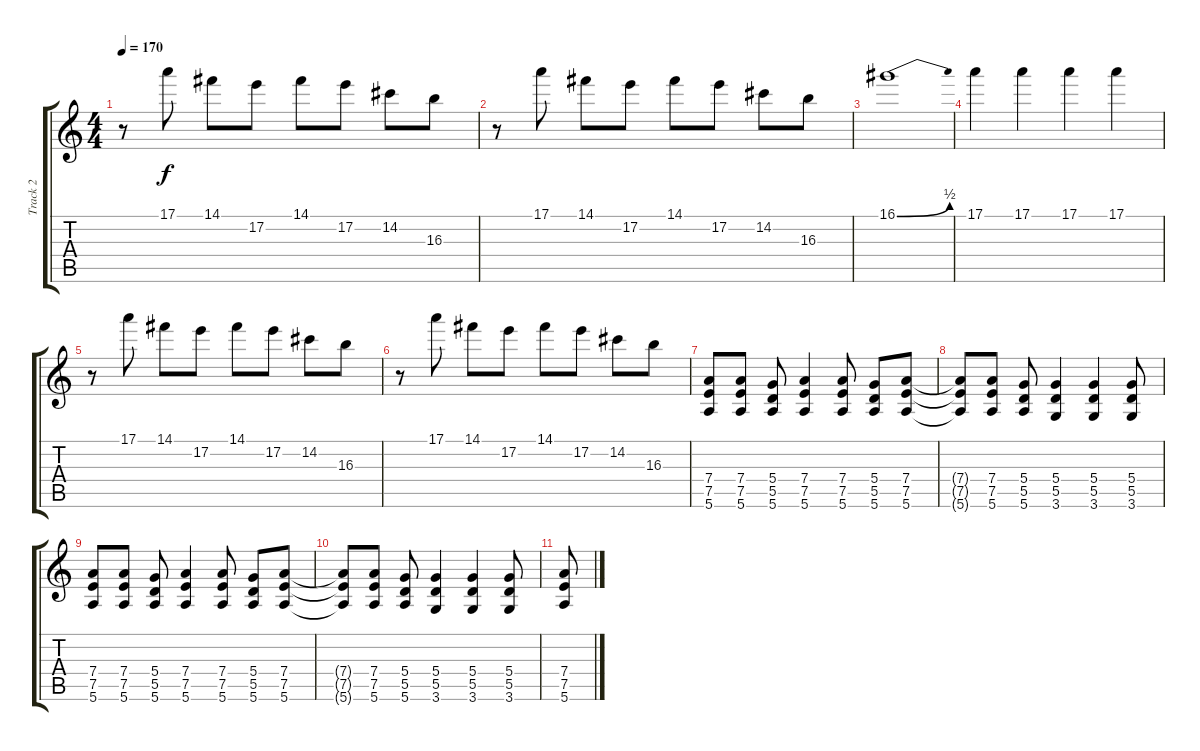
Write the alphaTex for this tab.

\track ("Track 2" "Track 2") {instrument overdrivenguitar}
\staff {score tabs}
\tuning (E4 B3 G3 D3 A2 E2) {hide}
\ts (4 4)
\tempo 170
\clef g2
\ks c
r.8{dy f} 17.1.8 14.1.8 17.2.8 14.1.8 17.2.8 14.2.8 16.3.8 |
r.8 17.1.8 14.1.8 17.2.8 14.1.8 17.2.8 14.2.8 16.3.8 |
16.1{be (bend 0 0 60 2)}.1 |
17.1.4 17.1.4 17.1.4 17.1.4 |
r.8 17.1.8 14.1.8 17.2.8 14.1.8 17.2.8 14.2.8 16.3.8 |
r.8 17.1.8 14.1.8 17.2.8 14.1.8 17.2.8 14.2.8 16.3.8 |
(7.4 7.5 5.6).8 (7.4 7.5 5.6).8 (5.4 5.5 5.6).8 (7.4 7.5 5.6).4 (7.4 7.5 5.6).8 (5.4 5.5 5.6).8 (7.4 7.5 5.6).8 |
(7.4{t} 7.5{t} 5.6{t}).8 (7.4 7.5 5.6).8 (5.4 5.5 5.6).8 (5.4 5.5 3.6).4 (5.4 5.5 3.6).4 (5.4 5.5 3.6).8 |
(7.4 7.5 5.6).8 (7.4 7.5 5.6).8 (5.4 5.5 5.6).8 (7.4 7.5 5.6).4 (7.4 7.5 5.6).8 (5.4 5.5 5.6).8 (7.4 7.5 5.6).8 |
(7.4{t} 7.5{t} 5.6{t}).8 (7.4 7.5 5.6).8 (5.4 5.5 5.6).8 (5.4 5.5 3.6).4 (5.4 5.5 3.6).4 (5.4 5.5 3.6).8 |
(7.4 7.5 5.6).8
